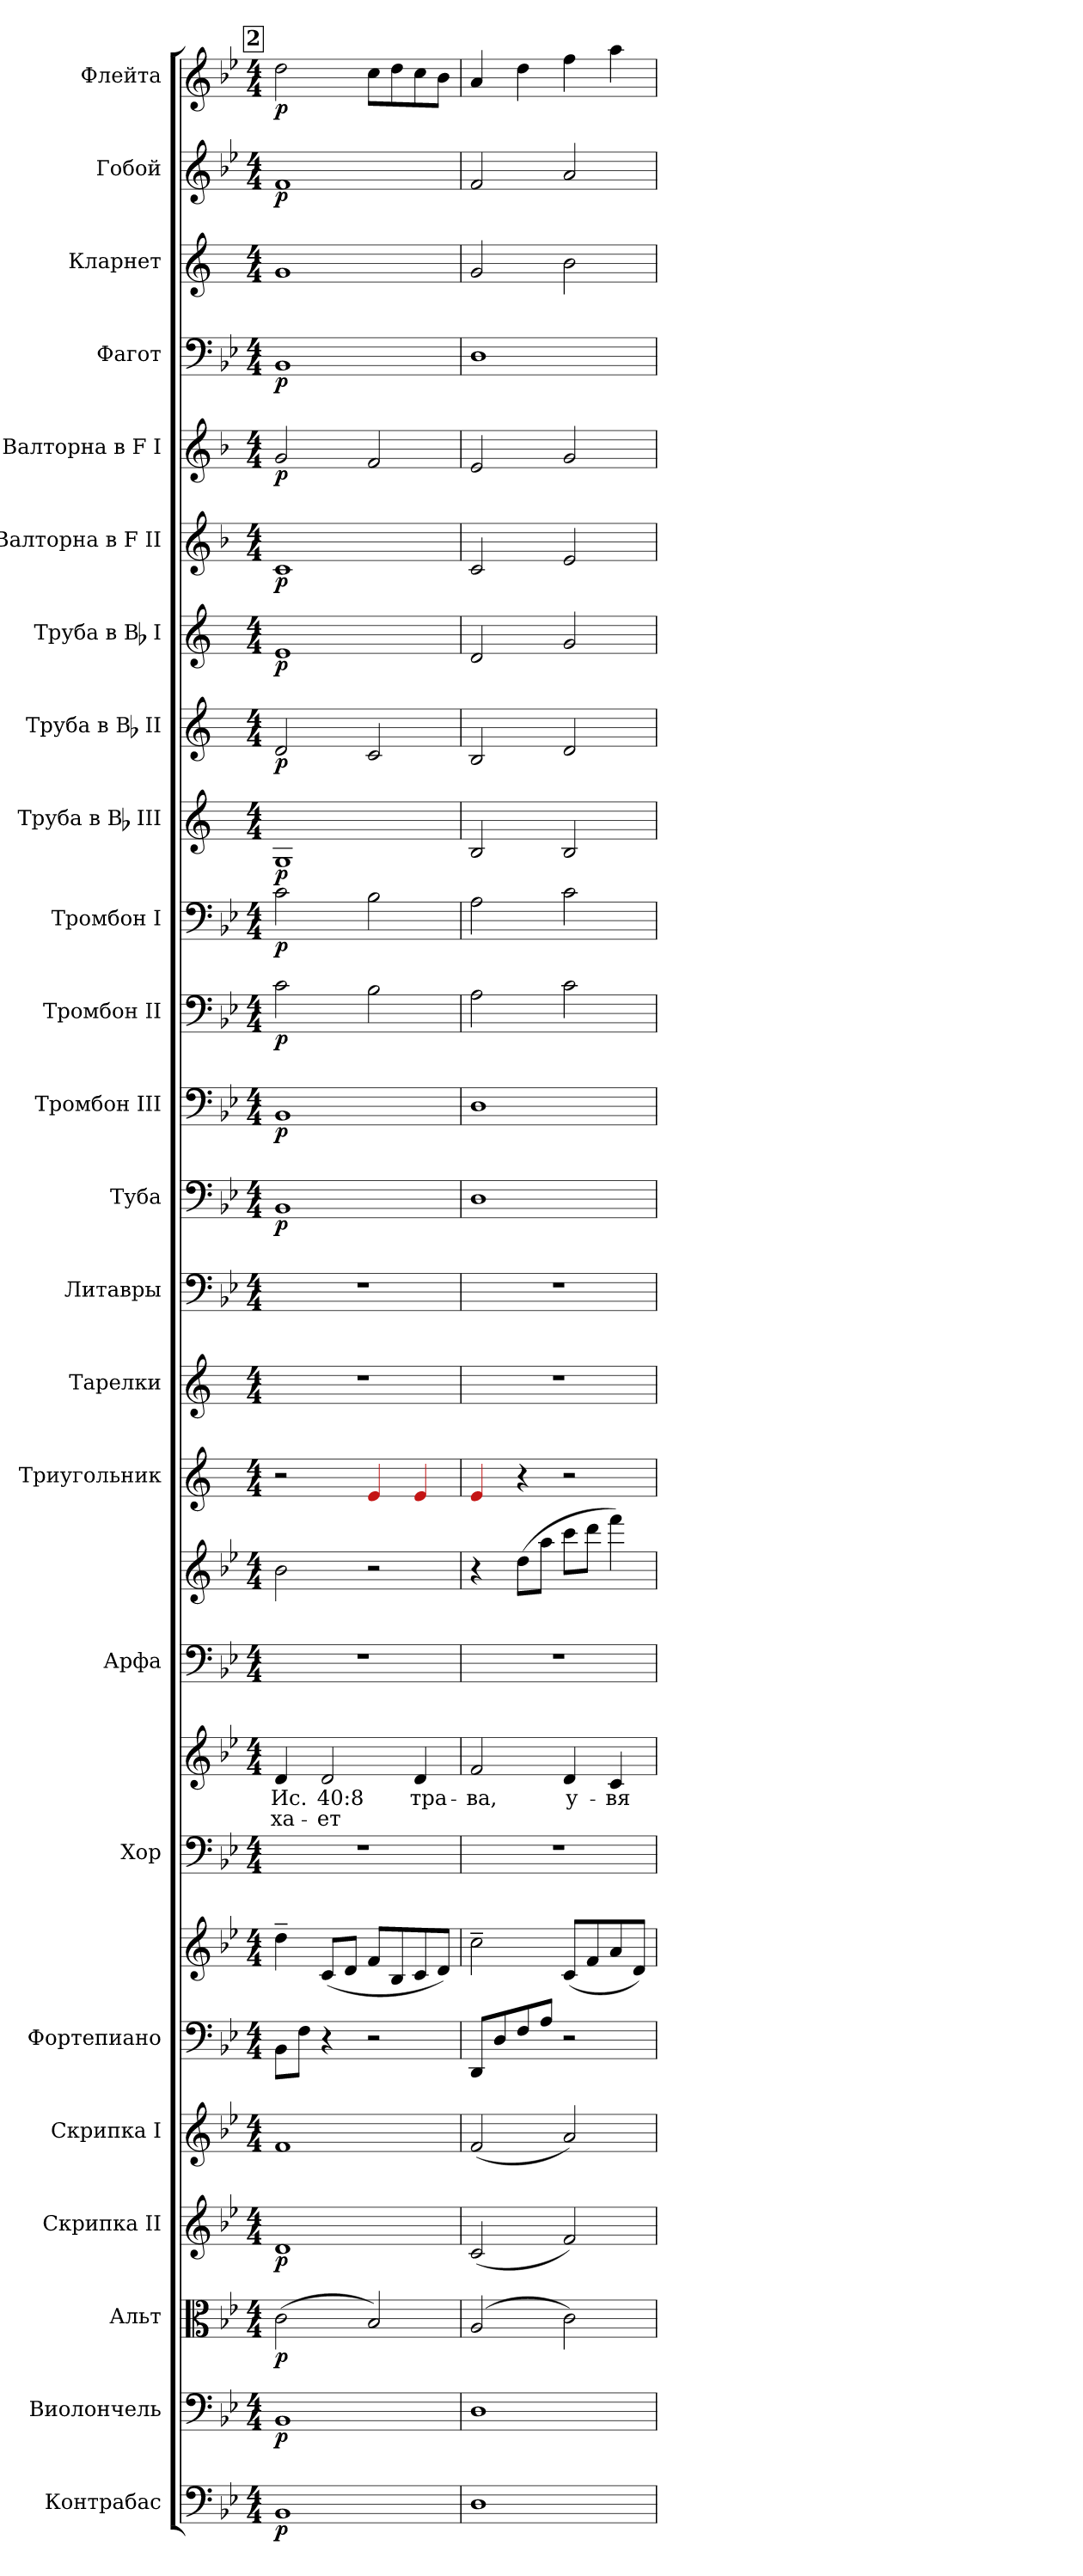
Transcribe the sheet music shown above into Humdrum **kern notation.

**kern	**dynam	**kern	**dynam	**kern	**dynam	**kern	**dynam	**kern	**kern	**kern	**kern	**kern	**text	**text	**kern	**kern	**kern	**kern	**kern	**kern	**dynam	**kern	**dynam	**kern	**dynam	**kern	**dynam	**kern	**dynam	**kern	**dynam	**kern	**dynam	**kern	**dynam	**kern	**dynam	**kern	**dynam	**kern	**kern	**dynam	**kern	**dynam
*part24	*part24	*part23	*part23	*part22	*part22	*part21	*part21	*part20	*part19	*part19	*part18	*part18	*part18	*part18	*part17	*part17	*part16	*part15	*part14	*part13	*part13	*part12	*part12	*part11	*part11	*part10	*part10	*part9	*part9	*part8	*part8	*part7	*part7	*part6	*part6	*part5	*part5	*part4	*part4	*part3	*part2	*part2	*part1	*part1
*staff27	*staff27	*staff26	*staff26	*staff25	*staff25	*staff24	*staff24	*staff23	*staff22	*staff21	*staff20	*staff19	*staff19	*staff19	*staff18	*staff17	*staff16	*staff15	*staff14	*staff13	*staff13	*staff12	*staff12	*staff11	*staff11	*staff10	*staff10	*staff9	*staff9	*staff8	*staff8	*staff7	*staff7	*staff6	*staff6	*staff5	*staff5	*staff4	*staff4	*staff3	*staff2	*staff2	*staff1	*staff1
*I"Контрабас	*	*I"Виолончель	*	*I"Альт	*	*I"Скрипка II	*	*I"Скрипка I	*I"Фортепиано	*	*I"Хор	*	*	*	*I"Арфа	*	*I"Триугольник	*I"Тарелки	*I"Литавры	*I"Туба	*	*I"Тромбон III	*	*I"Тромбон II	*	*I"Тромбон I	*	*I"Труба в Bb III	*	*I"Труба в Bb II	*	*I"Труба в Bb I	*	*I"Валторна в F II	*	*I"Валторна в F I	*	*I"Фагот	*	*I"Кларнет	*I"Гобой	*	*I"Флейта	*
*	*	*	*	*	*	*	*	*	*	*	*	*	*	*	*	*	*	*	*	*	*	*I'Тромб. III	*	*I'Тромб. II	*	*I'Тромб. I	*	*I'Тр. III	*	*I'Тр. II	*	*I'Тр. I	*	*I'Валт. II	*	*I'Влт. I	*	*	*	*	*	*	*	*
*clefF4	*	*clefF4	*	*clefC3	*	*clefG2	*	*clefG2	*clefF4	*clefG2	*clefF4	*clefG2	*	*	*clefF4	*clefG2	*clefG2	*clefG2	*clefF4	*clefF4	*	*clefF4	*	*clefF4	*	*clefF4	*	*clefG2	*	*clefG2	*	*clefG2	*	*clefG2	*	*clefG2	*	*clefF4	*	*clefG2	*clefG2	*	*clefG2	*
*ITrd7c12	*	*	*	*	*	*	*	*	*	*	*	*	*	*	*	*	*	*	*	*	*	*	*	*	*	*	*	*ITrd1c2	*	*ITrd1c2	*	*ITrd1c2	*	*ITrd4c7	*	*ITrd4c7	*	*	*	*ITrd1c2	*	*	*	*
*k[b-e-]	*	*k[b-e-]	*	*k[b-e-]	*	*k[b-e-]	*	*k[b-e-]	*k[b-e-]	*k[b-e-]	*k[b-e-]	*k[b-e-]	*	*	*k[b-e-]	*k[b-e-]	*k[]	*k[]	*k[b-e-]	*k[b-e-]	*	*k[b-e-]	*	*k[b-e-]	*	*k[b-e-]	*	*k[b-e-]	*	*k[b-e-]	*	*k[b-e-]	*	*k[b-e-]	*	*k[b-e-]	*	*k[b-e-]	*	*k[b-e-]	*k[b-e-]	*	*k[b-e-]	*
*B-:	*	*B-:	*	*B-:	*	*B-:	*	*B-:	*B-:	*B-:	*B-:	*B-:	*	*	*B-:	*B-:	*C:	*C:	*B-:	*B-:	*	*B-:	*	*B-:	*	*B-:	*	*B-:	*	*B-:	*	*B-:	*	*B-:	*	*B-:	*	*B-:	*	*B-:	*B-:	*	*B-:	*
*M4/4	*	*M4/4	*	*M4/4	*	*M4/4	*	*M4/4	*M4/4	*M4/4	*M4/4	*M4/4	*	*	*M4/4	*M4/4	*M4/4	*M4/4	*M4/4	*M4/4	*	*M4/4	*	*M4/4	*	*M4/4	*	*M4/4	*	*M4/4	*	*M4/4	*	*M4/4	*	*M4/4	*	*M4/4	*	*M4/4	*M4/4	*	*M4/4	*
!!LO:REH:place=s1:B:color=#000000:enc=box:fs=9.7131:t=2
=13	=13	=13	=13	=13	=13	=13	=13	=13	=13	=13	=13	=13	=13	=13	=13	=13	=13	=13	=13	=13	=13	=13	=13	=13	=13	=13	=13	=13	=13	=13	=13	=13	=13	=13	=13	=13	=13	=13	=13	=13	=13	=13	=13	=13
!	!	!	!	!	!	!	!	!	!	!	!	!	!LO:LY:a:color=#000000	!LO:LY:b:color=#000000	!	!	!	!	!	!	!	!	!	!	!	!	!	!	!	!	!	!	!	!	!	!	!	!	!	!	!	!	!	!
1BBB-i	p	1BB-i	p	(2ci\	p	1di	p	1fi	8BB-i\L	4dd~i\	1r	4di/	Ис.	-ха-	1r	2b-i\	2r	1r	1r	1BB-i	p	1BB-i	p	2ci\	p	2ci\	p	1Fi	p	2ci/	p	1di	p	1Fi	p	2ci/	p	1BB-i	p	1fi	1fi	p	2ddi\	p
.	.	.	.	.	.	.	.	.	8Fi\J	.	.	.	.	.	.	.	.	.	.	.	.	.	.	.	.	.	.	.	.	.	.	.	.	.	.	.	.	.	.	.	.	.	.	.
!	!	!	!	!	!	!	!	!	!	!	!	!	!LO:LY:a:color=#000000	!LO:LY:b:color=#000000	!	!	!	!	!	!	!	!	!	!	!	!	!	!	!	!	!	!	!	!	!	!	!	!	!	!	!	!	!	!
.	.	.	.	.	.	.	.	.	4r	(8ci/L	.	2di/	40:8	-ет	.	.	.	.	.	.	.	.	.	.	.	.	.	.	.	.	.	.	.	.	.	.	.	.	.	.	.	.	.	.
.	.	.	.	.	.	.	.	.	.	8di/J	.	.	.	.	.	.	.	.	.	.	.	.	.	.	.	.	.	.	.	.	.	.	.	.	.	.	.	.	.	.	.	.	.	.
.	.	.	.	2B-i/)	.	.	.	.	2r	8fi/L	.	.	.	.	.	2r	4Rei/	.	.	.	.	.	.	2B-i\	.	2B-i\	.	.	.	2B-i/	.	.	.	.	.	2B-i/	.	.	.	.	.	.	8cci\L	.
.	.	.	.	.	.	.	.	.	.	8B-i/	.	.	.	.	.	.	.	.	.	.	.	.	.	.	.	.	.	.	.	.	.	.	.	.	.	.	.	.	.	.	.	.	8ddi\	.
!	!	!	!	!	!	!	!	!	!	!	!	!	!LO:LY:b:color=#000000	!	!	!	!	!	!	!	!	!	!	!	!	!	!	!	!	!	!	!	!	!	!	!	!	!	!	!	!	!	!	!
.	.	.	.	.	.	.	.	.	.	8ci/	.	4di/	тра-	.	.	.	4Rei/	.	.	.	.	.	.	.	.	.	.	.	.	.	.	.	.	.	.	.	.	.	.	.	.	.	8cci\	.
.	.	.	.	.	.	.	.	.	.	8di/J)	.	.	.	.	.	.	.	.	.	.	.	.	.	.	.	.	.	.	.	.	.	.	.	.	.	.	.	.	.	.	.	.	8b-i\J	.
=14	=14	=14	=14	=14	=14	=14	=14	=14	=14	=14	=14	=14	=14	=14	=14	=14	=14	=14	=14	=14	=14	=14	=14	=14	=14	=14	=14	=14	=14	=14	=14	=14	=14	=14	=14	=14	=14	=14	=14	=14	=14	=14	=14	=14
!	!	!	!	!	!	!	!	!	!	!	!	!	!LO:LY:b:color=#000000	!	!	!	!	!	!	!	!	!	!	!	!	!	!	!	!	!	!	!	!	!	!	!	!	!	!	!	!	!	!	!
1DDi	.	1Di	.	(2Ai/	.	(2ci/	.	(2fi/	8DDi/L	2cc~i\	1r	2fi/	-ва,	.	1r	4r	4Rei/	1r	1r	1Di	.	1Di	.	2Ai\	.	2Ai\	.	2Ai/	.	2Ai/	.	2ci/	.	2Fi/	.	2Ai/	.	1Di	.	2fi/	2fi/	.	4ai/	.
.	.	.	.	.	.	.	.	.	8Di/	.	.	.	.	.	.	.	.	.	.	.	.	.	.	.	.	.	.	.	.	.	.	.	.	.	.	.	.	.	.	.	.	.	.	.
.	.	.	.	.	.	.	.	.	8Fi/	.	.	.	.	.	.	(8ddi\L	4r	.	.	.	.	.	.	.	.	.	.	.	.	.	.	.	.	.	.	.	.	.	.	.	.	.	4ddi\	.
.	.	.	.	.	.	.	.	.	8Ai/J	.	.	.	.	.	.	8aai\J	.	.	.	.	.	.	.	.	.	.	.	.	.	.	.	.	.	.	.	.	.	.	.	.	.	.	.	.
!	!	!	!	!	!	!	!	!	!	!	!	!	!LO:LY:b:color=#000000	!	!	!	!	!	!	!	!	!	!	!	!	!	!	!	!	!	!	!	!	!	!	!	!	!	!	!	!	!	!	!
.	.	.	.	2ci\)	.	2fi/)	.	2ai/)	2r	(8ci/L	.	4di/	у-	.	.	8ccci\L	2r	.	.	.	.	.	.	2ci\	.	2ci\	.	2Ai/	.	2ci/	.	2fi/	.	2Ai/	.	2ci/	.	.	.	2ai\	2ai/	.	4ffi\	.
.	.	.	.	.	.	.	.	.	.	8fi/	.	.	.	.	.	8dddi\J	.	.	.	.	.	.	.	.	.	.	.	.	.	.	.	.	.	.	.	.	.	.	.	.	.	.	.	.
!	!	!	!	!	!	!	!	!	!	!	!	!	!LO:LY:b:color=#000000	!	!	!	!	!	!	!	!	!	!	!	!	!	!	!	!	!	!	!	!	!	!	!	!	!	!	!	!	!	!	!
.	.	.	.	.	.	.	.	.	.	8ai/	.	4ci/	-вя-	.	.	4fffi\)	.	.	.	.	.	.	.	.	.	.	.	.	.	.	.	.	.	.	.	.	.	.	.	.	.	.	4aai\	.
.	.	.	.	.	.	.	.	.	.	8di/J)	.	.	.	.	.	.	.	.	.	.	.	.	.	.	.	.	.	.	.	.	.	.	.	.	.	.	.	.	.	.	.	.	.	.
=	=	=	=	=	=	=	=	=	=	=	=	=	=	=	=	=	=	=	=	=	=	=	=	=	=	=	=	=	=	=	=	=	=	=	=	=	=	=	=	=	=	=	=	=
*-	*-	*-	*-	*-	*-	*-	*-	*-	*-	*-	*-	*-	*-	*-	*-	*-	*-	*-	*-	*-	*-	*-	*-	*-	*-	*-	*-	*-	*-	*-	*-	*-	*-	*-	*-	*-	*-	*-	*-	*-	*-	*-	*-	*-
